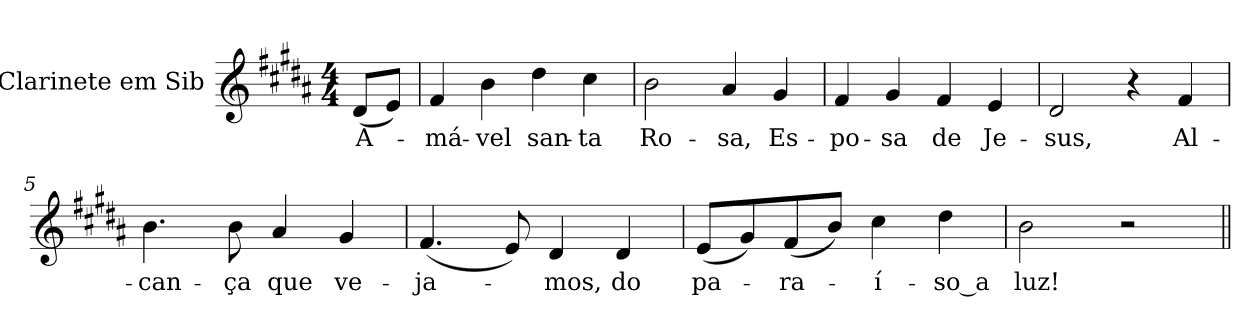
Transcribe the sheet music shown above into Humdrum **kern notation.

**kern	**text
*part1	*part1
*staff1	*staff1
*I"Clarinete em Sib	*
*I'Cl.	*
!!LO:PB:g=z
*clefG2	*
*ITrd1c2	*
*k[f#c#g#]	*
*A:	*
*M4/4	*
*MM100	*
=	=
!	!LO:LY:b:color=#000000
(8c#i/L	A-
8di/J)	.
=1	=1
!	!LO:LY:b:color=#000000
4ei/	-má-
!	!LO:LY:b:color=#000000
4ai\	-vel
!	!LO:LY:b:color=#000000
4cc#i\	san-
!	!LO:LY:b:color=#000000
4bi\	-ta
=2	=2
!	!LO:LY:b:color=#000000
2ai\	Ro-
!	!LO:LY:b:color=#000000
4g#i/	-sa,
!	!LO:LY:b:color=#000000
4f#i/	Es-
=3	=3
!	!LO:LY:b:color=#000000
4ei/	-po-
!	!LO:LY:b:color=#000000
4f#i/	-sa
!	!LO:LY:b:color=#000000
4ei/	de
!	!LO:LY:b:color=#000000
4di/	Je-
=4	=4
!	!LO:LY:b:color=#000000
2c#i/	-sus,
4r	.
!	!LO:LY:b:color=#000000
4ei/	Al-
!!LO:LB:g=z
=5	=5
!	!LO:LY:b:color=#000000
4.ai\	-can-
!	!LO:LY:b:color=#000000
8ai\	-ça
!	!LO:LY:b:color=#000000
4g#i/	que
!	!LO:LY:b:color=#000000
4f#i/	ve-
=6	=6
!	!LO:LY:b:color=#000000
(4.ei/	-ja-
8di/)	.
!	!LO:LY:b:color=#000000
4c#i/	-mos,
!	!LO:LY:b:color=#000000
4c#i/	do
=7	=7
!	!LO:LY:b:color=#000000
(8di/L	pa-
8f#i/)	.
!	!LO:LY:b:color=#000000
(8ei/	-ra-
8ai/J)	.
!	!LO:LY:b:color=#000000
4bi\	-í-
!	!LO:LY:b:color=#000000
4cc#i\	-so_a
=8	=8
!	!LO:LY:b:color=#000000
2ai\	luz!
2r	.
=||	=||
*-	*-
